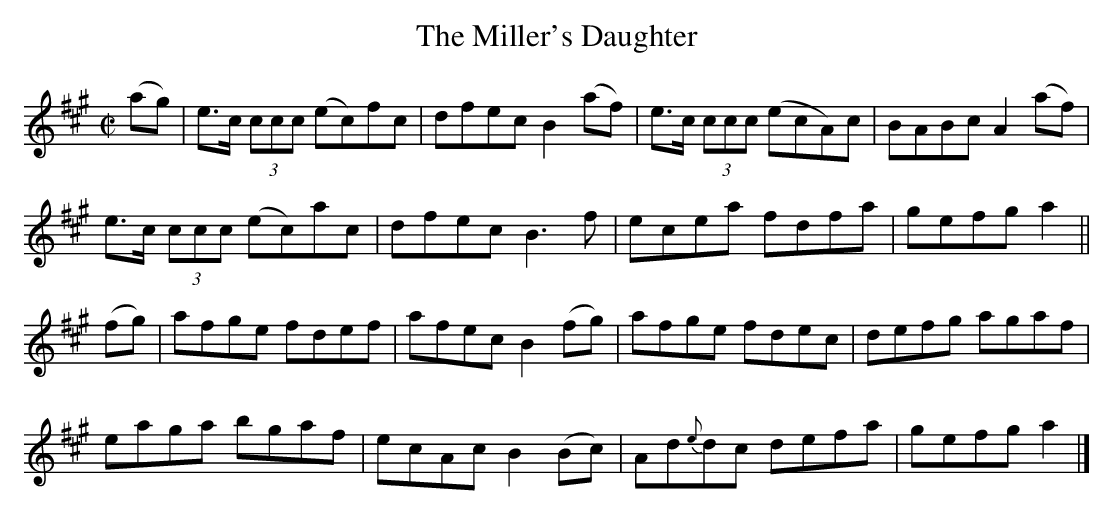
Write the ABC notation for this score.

X:1
T: The Miller's Daughter
M: C|
L: 1/8
K: A
(ag)|e>c (3ccc (ec)fc|dfecB2(af)|e>c (3ccc (ecA)c|BABcA2(af)|
e>c (3ccc (ec)ac|dfecB3f|ecea fdfa|gefga2||
(fg)|afge fdef|afecB2(fg)|afge fdec|defg agaf|
eaga bgaf|ecAcB2(Bc)|Ad{e}dc defa|gefg a2|]
